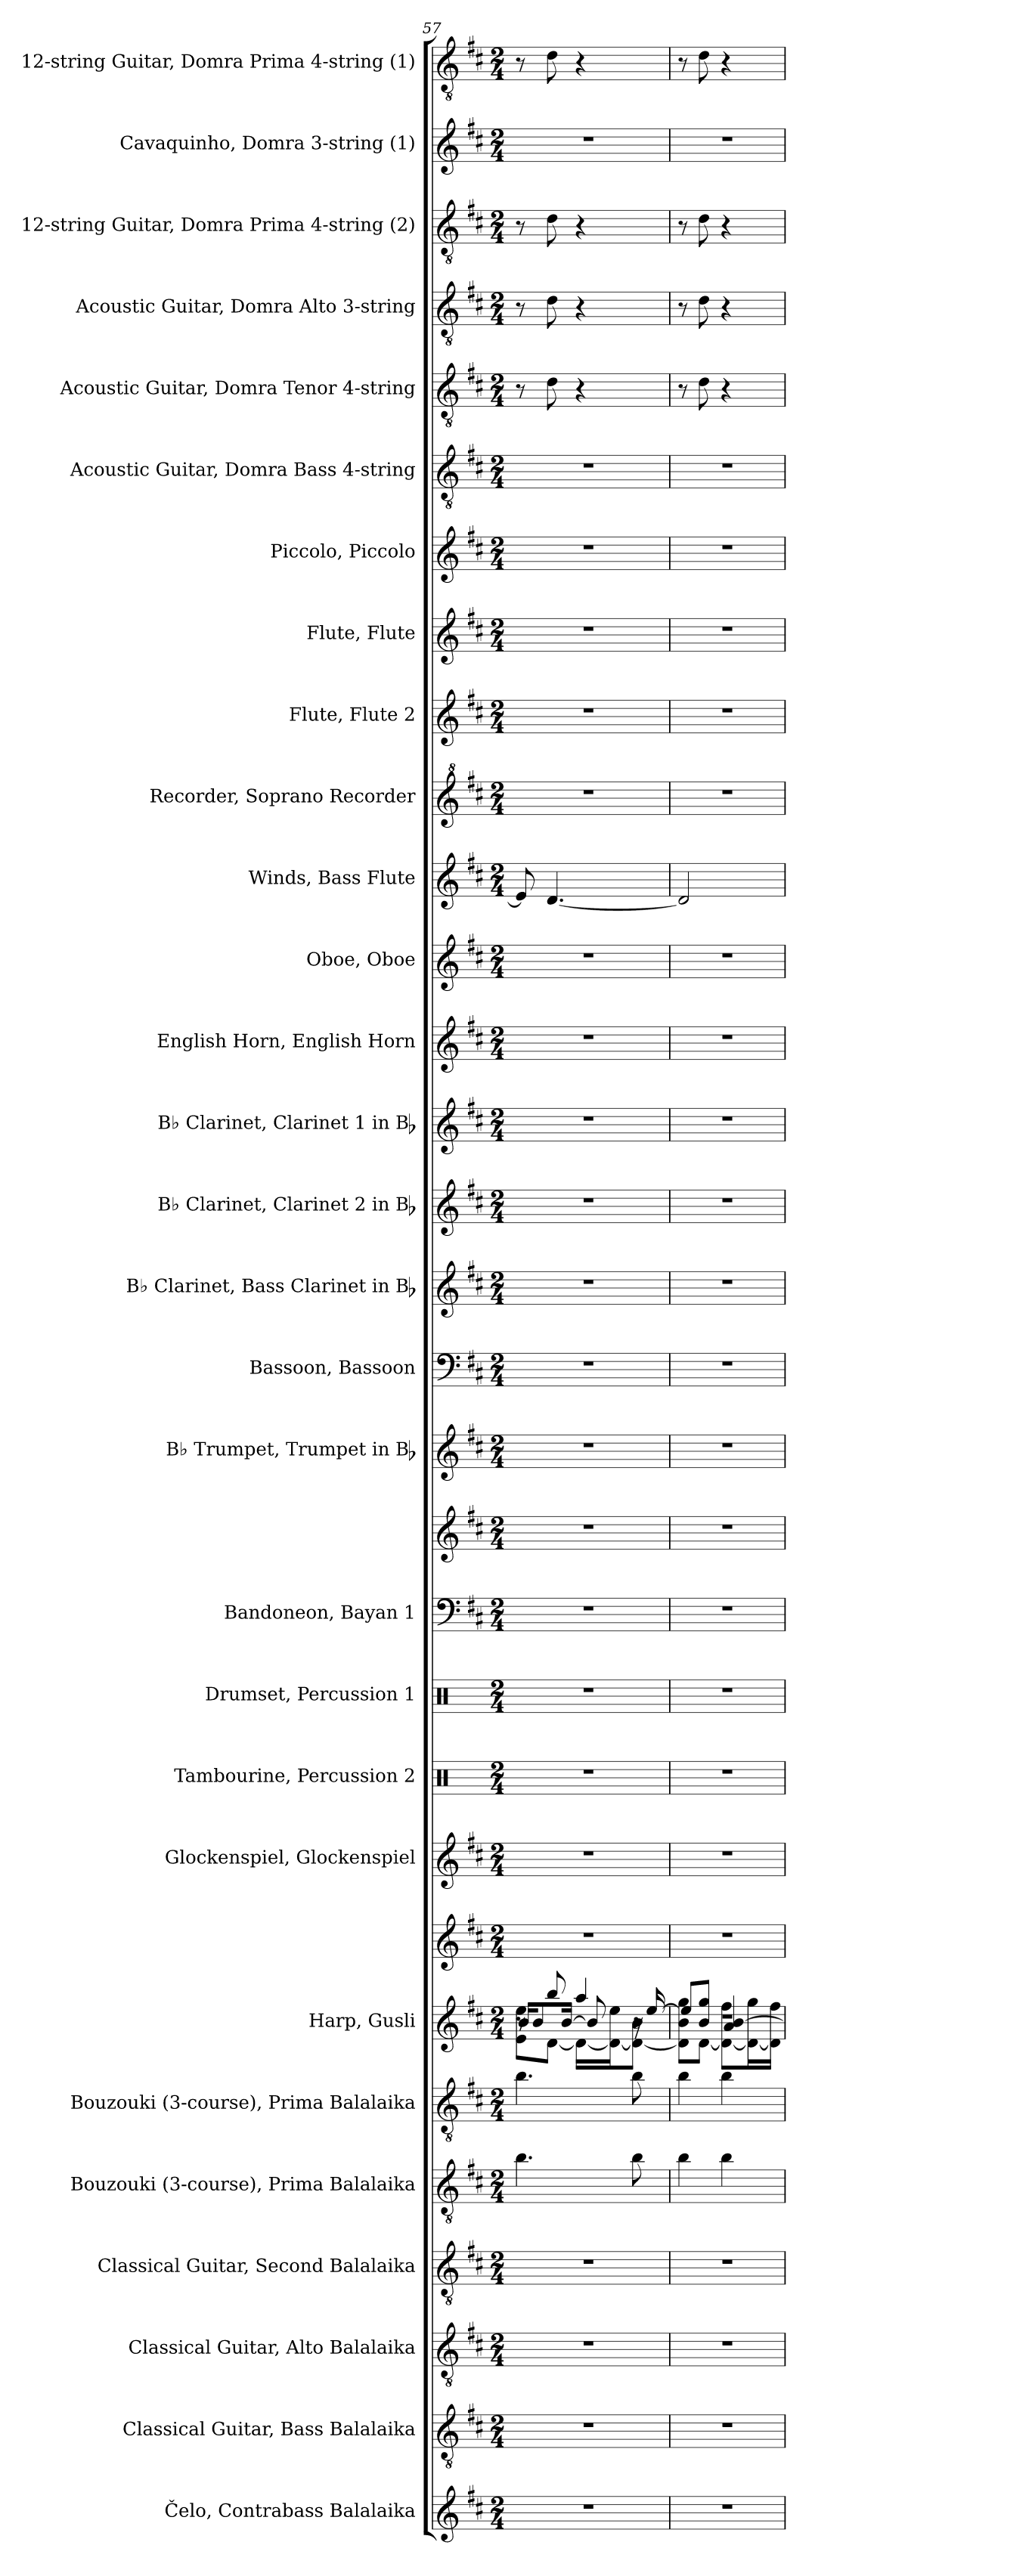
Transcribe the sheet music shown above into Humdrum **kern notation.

**kern	**kern	**kern	**kern	**kern	**kern	**kern	**kern	**kern	**kern	**kern	**kern	**kern	**kern	**kern	**kern	**kern	**kern	**kern	**kern	**kern	**kern	**kern	**kern	**kern	**kern	**kern	**kern	**kern	**kern	**kern
*part29	*part28	*part27	*part26	*part25	*part24	*part23	*part23	*part22	*part21	*part20	*part19	*part19	*part18	*part17	*part16	*part15	*part14	*part13	*part12	*part11	*part10	*part9	*part8	*part7	*part6	*part5	*part4	*part3	*part2	*part1
*staff31	*staff30	*staff29	*staff28	*staff27	*staff26	*staff25	*staff24	*staff23	*staff22	*staff21	*staff20	*staff19	*staff18	*staff17	*staff16	*staff15	*staff14	*staff13	*staff12	*staff11	*staff10	*staff9	*staff8	*staff7	*staff6	*staff5	*staff4	*staff3	*staff2	*staff1
*I"Čelo, Contrabass Balalaika	*I"Classical Guitar, Bass Balalaika	*I"Classical Guitar, Alto Balalaika	*I"Classical Guitar, Second Balalaika	*I"Bouzouki (3-course), Prima Balalaika	*I"Bouzouki (3-course), Prima Balalaika	*I"Harp, Gusli	*	*I"Glockenspiel, Glockenspiel	*I"Tambourine, Percussion 2	*I"Drumset, Percussion 1	*I"Bandoneon, Bayan 1	*	*I"B♭ Trumpet, Trumpet in Bb	*I"Bassoon, Bassoon	*I"B♭ Clarinet, Bass Clarinet in Bb	*I"B♭ Clarinet, Clarinet 2 in Bb	*I"B♭ Clarinet, Clarinet 1 in Bb	*I"English Horn, English Horn	*I"Oboe, Oboe	*I"Winds, Bass Flute	*I"Recorder, Soprano Recorder	*I"Flute, Flute 2	*I"Flute, Flute	*I"Piccolo, Piccolo	*I"Acoustic Guitar, Domra Bass 4-string	*I"Acoustic Guitar, Domra Tenor 4-string	*I"Acoustic Guitar, Domra Alto 3-string	*I"12-string Guitar, Domra Prima 4-string (2)	*I"Cavaquinho, Domra 3-string (1)	*I"12-string Guitar, Domra Prima 4-string (1)
*	*I'Guit.	*I'Guit.	*I'Guit.	*I'Bou.	*I'Bou.	*I'Hrp.	*	*I'Glock.	*I'Tamb.	*I'D. Set	*I'Ban.	*	*I'B♭ Tpt.	*I'Bsn.	*I'B♭ Cl.	*I'B♭ Cl.	*I'B♭ Cl.	*I'E. Hn.	*I'Ob.	*I'Wi.	*I'Rec.	*I'Fl.	*I'Fl.	*I'Picc.	*I'Guit.	*I'Guit.	*I'Guit.	*I'12-str. Guit.	*I'Cava.	*I'12-str. Guit.
!!LO:PB:g=z
*clefG2	*clefGv2	*clefGv2	*clefGv2	*clefGv2	*clefGv2	*clefG2	*clefG2	*clefG2	*clefX	*clefX	*clefF4	*clefG2	*clefG2	*clefF4	*clefG2	*clefG2	*clefG2	*clefG2	*clefG2	*clefG2	*clefG^2	*clefG2	*clefG2	*clefG2	*clefGv2	*clefGv2	*clefGv2	*clefGv2	*clefG2	*clefGv2
*ITrd14c24	*	*	*	*	*	*	*	*ITrd-14c-24	*	*	*	*	*ITrd1c2	*	*ITrd1c2	*ITrd1c2	*ITrd1c2	*ITrd4c7	*	*	*	*	*	*ITrd-7c-12	*	*	*	*	*	*
*k[f#c#]	*k[f#c#]	*k[f#c#]	*k[f#c#]	*k[f#c#]	*k[f#c#]	*k[f#c#]	*k[f#c#]	*k[f#c#]	*k[]	*k[]	*k[f#c#]	*k[f#c#]	*k[]	*k[f#c#]	*k[]	*k[]	*k[]	*k[f#]	*k[f#c#]	*k[f#c#]	*k[f#c#]	*k[f#c#]	*k[f#c#]	*k[f#c#]	*k[f#c#]	*k[f#c#]	*k[f#c#]	*k[f#c#]	*k[f#c#]	*k[f#c#]
*M2/4	*M2/4	*M2/4	*M2/4	*M2/4	*M2/4	*M2/4	*M2/4	*M2/4	*M2/4	*M2/4	*M2/4	*M2/4	*M2/4	*M2/4	*M2/4	*M2/4	*M2/4	*M2/4	*M2/4	*M2/4	*M2/4	*M2/4	*M2/4	*M2/4	*M2/4	*M2/4	*M2/4	*M2/4	*M2/4	*M2/4
=57	=57	=57	=57	=57	=57	=57	=57	=57	=57	=57	=57	=57	=57	=57	=57	=57	=57	=57	=57	=57	=57	=57	=57	=57	=57	=57	=57	=57	=57	=57
*	*	*	*	*	*	*^	*	*	*	*	*	*	*	*	*	*	*	*	*	*	*	*	*	*	*	*	*	*	*	*
*	*	*	*	*	*	*	*^	*	*	*	*	*	*	*	*	*	*	*	*	*	*	*	*	*	*	*	*	*	*	*	*
2r	2r	2r	2r	4.b\	4.b\	8r	8e\ 8ee\L	16b/KL	2r	2r	2r	2r	2r	2r	2r	2r	2r	2r	2r	2r	2r	8e/]	2r	2r	2r	2r	2r	8r	8r	8r	2r	8r
.	.	.	.	.	.	.	.	8b/	.	.	.	.	.	.	.	.	.	.	.	.	.	.	.	.	.	.	.	.	.	.	.	.
.	.	.	.	.	.	8bb/	[8d\J	.	.	.	.	.	.	.	.	.	.	.	.	.	.	[4.d/	.	.	.	.	.	8d\	8d\	8d\	.	8d\
.	.	.	.	.	.	.	.	[16b/Jk	.	.	.	.	.	.	.	.	.	.	.	.	.	.	.	.	.	.	.	.	.	.	.	.
.	.	.	.	.	.	4aa/	16d\LL_	8b/]	.	.	.	.	.	.	.	.	.	.	.	.	.	.	.	.	.	.	.	4r	4r	4r	.	4r
.	.	.	.	.	.	.	16d\_ 16ee\J	.	.	.	.	.	.	.	.	.	.	.	.	.	.	.	.	.	.	.	.	.	.	.	.	.
.	.	.	.	8b\	8b\	.	8d\_ 8b\J	16r	.	.	.	.	.	.	.	.	.	.	.	.	.	.	.	.	.	.	.	.	.	.	.	.
.	.	.	.	.	.	.	.	[16ee/	.	.	.	.	.	.	.	.	.	.	.	.	.	.	.	.	.	.	.	.	.	.	.	.
=58	=58	=58	=58	=58	=58	=58	=58	=58	=58	=58	=58	=58	=58	=58	=58	=58	=58	=58	=58	=58	=58	=58	=58	=58	=58	=58	=58	=58	=58	=58	=58	=58
2r	2r	2r	2r	4b\	4b\	2r	8d\] 8b\ 8gg\L	8ee/L]	2r	2r	2r	2r	2r	2r	2r	2r	2r	2r	2r	2r	2r	2d/]	2r	2r	2r	2r	2r	8r	8r	8r	2r	8r
.	.	.	.	.	.	.	[8d\J	8b/ 8gg/J	.	.	.	.	.	.	.	.	.	.	.	.	.	.	.	.	.	.	.	8d\	8d\	8d\	.	8d\
.	.	.	.	4b\	4b\	.	8d\_ 8ff#\L	4a/ [4b/	.	.	.	.	.	.	.	.	.	.	.	.	.	.	.	.	.	.	.	4r	4r	4r	.	4r
.	.	.	.	.	.	.	16d\_ 16gg\L	.	.	.	.	.	.	.	.	.	.	.	.	.	.	.	.	.	.	.	.	.	.	.	.	.
.	.	.	.	.	.	.	16d\] 16ff#\JJ	.	.	.	.	.	.	.	.	.	.	.	.	.	.	.	.	.	.	.	.	.	.	.	.	.
*	*	*	*	*	*	*v	*v	*v	*	*	*	*	*	*	*	*	*	*	*	*	*	*	*	*	*	*	*	*	*	*	*	*
=	=	=	=	=	=	=	=	=	=	=	=	=	=	=	=	=	=	=	=	=	=	=	=	=	=	=	=	=	=	=
*-	*-	*-	*-	*-	*-	*-	*-	*-	*-	*-	*-	*-	*-	*-	*-	*-	*-	*-	*-	*-	*-	*-	*-	*-	*-	*-	*-	*-	*-	*-
